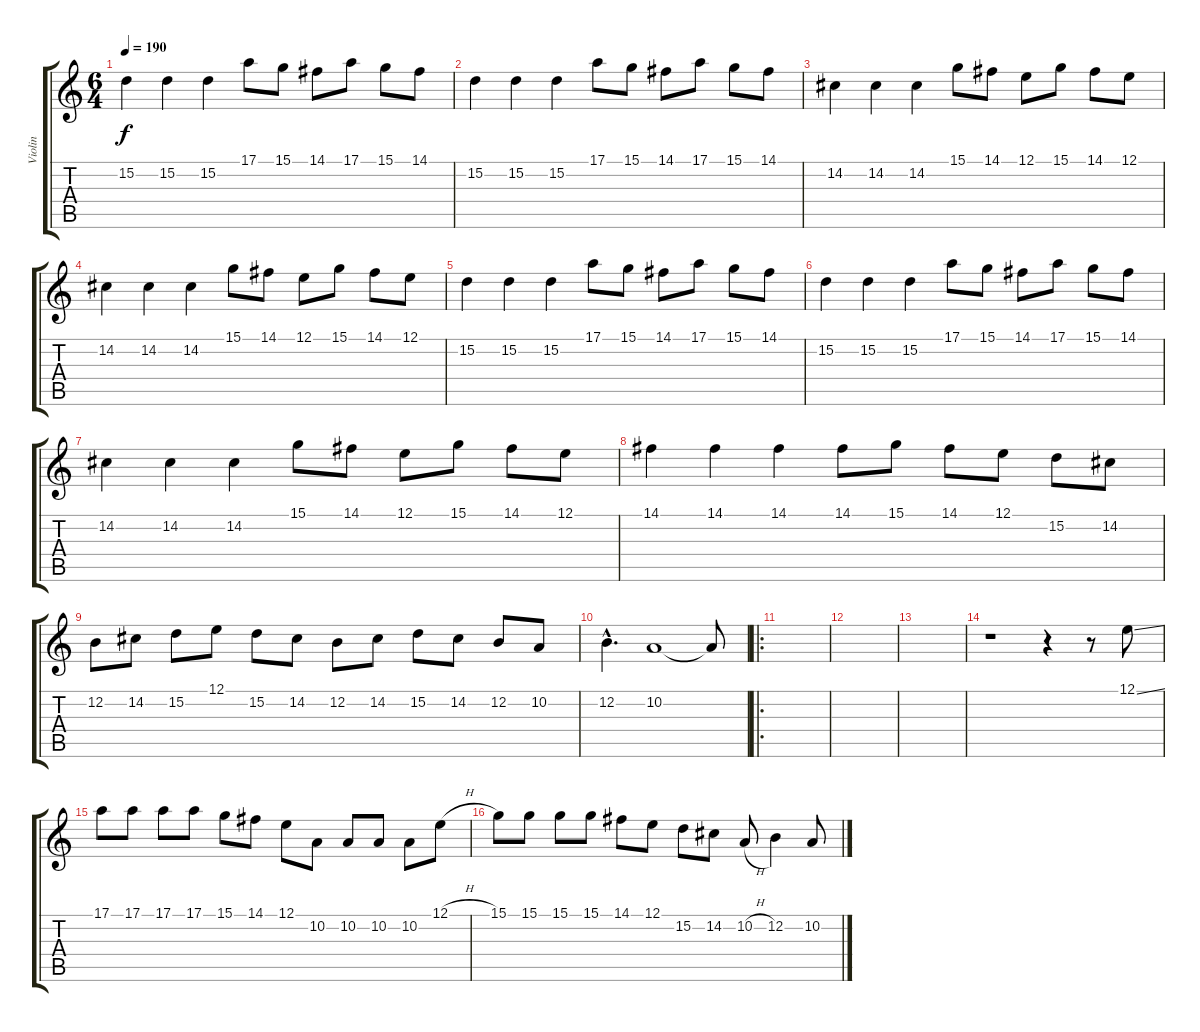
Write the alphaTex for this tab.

\track ("Violin" "Violin") {instrument violin}
\staff {score tabs}
\tuning (E4 B3 G3 D3 A2 E2) {hide}
\ts (6 4)
\tempo 185
\tempo 200
\tempo 190
\clef g2
\ks c
15.2.4{dy f} 15.2.4 15.2.4 17.1.8 15.1.8 14.1.8 17.1.8 15.1.8 14.1.8 |
15.2.4 15.2.4 15.2.4 17.1.8 15.1.8 14.1.8 17.1.8 15.1.8 14.1.8 |
14.2.4 14.2.4 14.2.4 15.1.8 14.1.8 12.1.8 15.1.8 14.1.8 12.1.8 |
14.2.4 14.2.4 14.2.4 15.1.8 14.1.8 12.1.8 15.1.8 14.1.8 12.1.8 |
15.2.4 15.2.4 15.2.4 17.1.8 15.1.8 14.1.8 17.1.8 15.1.8 14.1.8 |
15.2.4 15.2.4 15.2.4 17.1.8 15.1.8 14.1.8 17.1.8 15.1.8 14.1.8 |
14.2.4 14.2.4 14.2.4 15.1.8 14.1.8 12.1.8 15.1.8 14.1.8 12.1.8 |
14.1.4 14.1.4 14.1.4 14.1.8 15.1.8 14.1.8 12.1.8 15.2.8 14.2.8 |
12.2.8 14.2.8 15.2.8 12.1.8 15.2.8 14.2.8 12.2.8 14.2.8 15.2.8 14.2.8 12.2.8 10.2.8 |
12.2{hac}.4{d} 10.2.1 10.2{t}.8 |
\ro
|
|
|
r.1 r.4 r.8 12.1{ss}.8 |
17.1.8 17.1.8 17.1.8 17.1.8 15.1.8 14.1.8 12.1.8 10.2.8 10.2.8 10.2.8 10.2.8 12.1{h}.8 |
15.1.8 15.1.8 15.1.8 15.1.8 14.1.8 12.1.8 15.2.8 14.2.8 10.2{h}.8 12.2.4 10.2{h}.8
